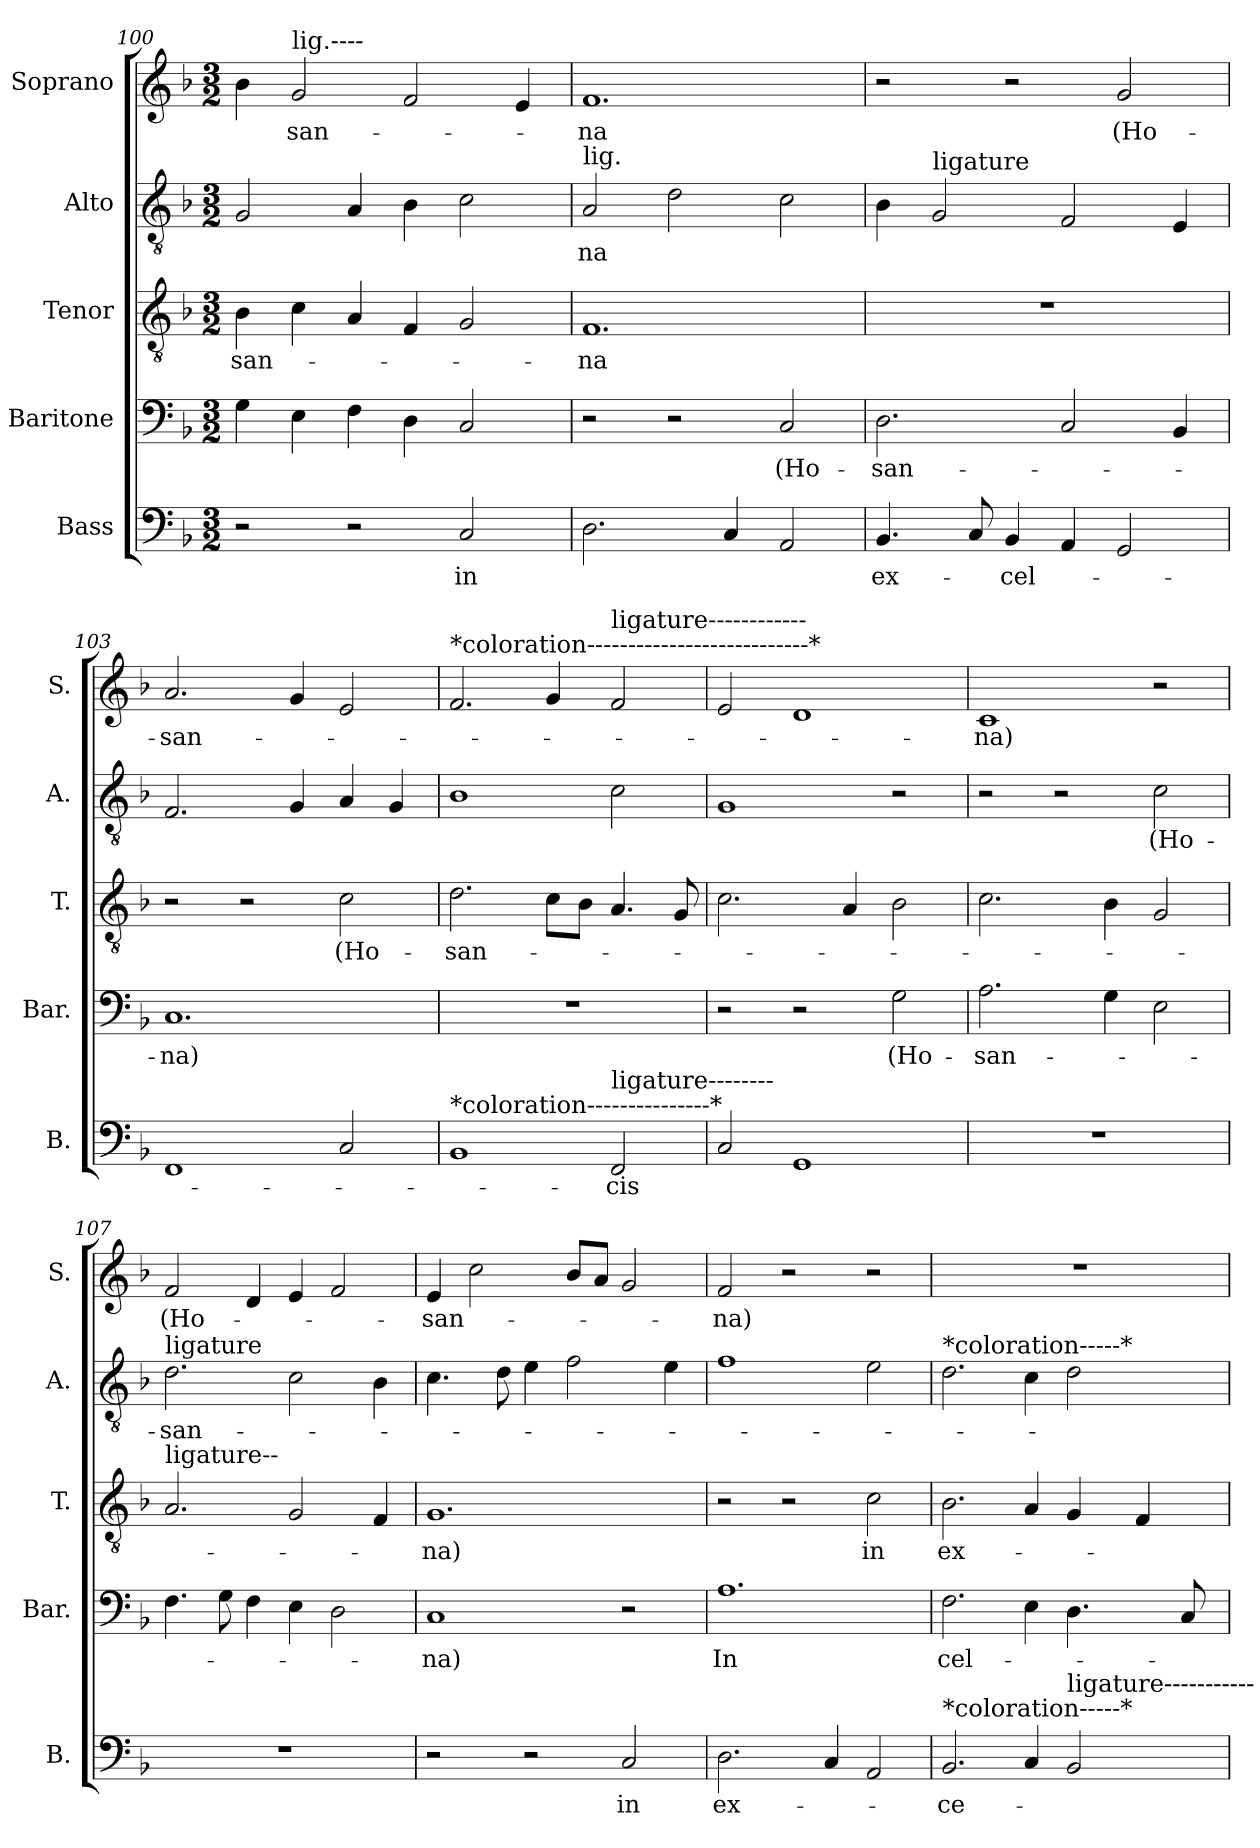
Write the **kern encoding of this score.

**kern	**text	**kern	**text	**kern	**text	**kern	**text	**kern	**text
*part5	*part5	*part4	*part4	*part3	*part3	*part2	*part2	*part1	*part1
*staff5	*staff5	*staff4	*staff4	*staff3	*staff3	*staff2	*staff2	*staff1	*staff1
*I"Bass	*	*I"Baritone	*	*I"Tenor	*	*I"Alto	*	*I"Soprano	*
*I'B.	*	*I'Bar.	*	*I'T.	*	*I'A.	*	*I'S.	*
*clefF4	*	*clefF4	*	*clefGv2	*	*clefGv2	*	*clefG2	*
*k[b-]	*	*k[b-]	*	*k[b-]	*	*k[b-]	*	*k[b-]	*
*M3/2	*	*M3/2	*	*M3/2	*	*M3/2	*	*M3/2	*
=100	=100	=100	=100	=100	=100	=100	=100	=100	=100
!	!	!	!	!	!LO:LY:b	!	!	!	!
2r	.	4G\	.	4B-\	-san-	2G/	.	4b-\	.
!	!	!	!	!	!	!	!	!LO:TX:a:t=lig.----	!
!	!	!	!	!	!	!	!	!	!LO:LY:b
.	.	4E\	.	4c\	.	.	.	2g/	san-
2r	.	4F\	.	4A/	.	4A/	.	.	.
.	.	4D\	.	4F/	.	4B-\	.	2f/	.
!	!LO:LY:b	!	!	!	!	!	!	!	!
2C/	-in	2C/	.	2G/	.	2c\	.	.	.
.	.	.	.	.	.	.	.	4e/	.
=101	=101	=101	=101	=101	=101	=101	=101	=101	=101
!	!	!	!	!	!	!LO:TX:a:t=lig.	!	!	!
!	!	!	!	!	!LO:LY:b	!	!LO:LY:b	!	!LO:LY:b
2.D\	.	2r	.	1.F	-na	2A/	-na	1.f	-na
.	.	2r	.	.	.	2d\	.	.	.
4C/	.	.	.	.	.	.	.	.	.
!	!	!	!LO:LY:b	!	!	!	!	!	!
2AA/	.	2C/	(Ho-	.	.	2c\	.	.	.
=102	=102	=102	=102	=102	=102	=102	=102	=102	=102
!	!LO:LY:b	!	!LO:LY:b	!	!	!	!	!	!
4.BB-/	ex-	2.D\	-san-	1.r	.	4B-\	.	2r	.
!	!	!	!	!	!	!LO:TX:a:t=ligature	!	!	!
.	.	.	.	.	.	2G/	.	.	.
8C/	.	.	.	.	.	.	.	.	.
!	!LO:LY:b	!	!	!	!	!	!	!	!
4BB-/	-cel-	.	.	.	.	.	.	2r	.
4AA/	.	2C/	.	.	.	2F/	.	.	.
!	!	!	!	!	!	!	!	!	!LO:LY:b
2GG/	.	.	.	.	.	.	.	2g/	(Ho-
.	.	4BB-/	.	.	.	4E/	.	.	.
=103	=103	=103	=103	=103	=103	=103	=103	=103	=103
!	!	!	!LO:LY:b	!	!	!	!	!	!LO:LY:b
1FF	.	1.C	-na)	2r	.	2.F/	.	2.a/	-san-
.	.	.	.	2r	.	.	.	.	.
.	.	.	.	.	.	4G/	.	4g/	.
!	!	!	!	!	!LO:LY:b	!	!	!	!
2C/	.	.	.	2c\	(Ho-	4A/	.	2e/	.
.	.	.	.	.	.	4G/	.	.	.
=104	=104	=104	=104	=104	=104	=104	=104	=104	=104
!	!	!	!	!	!	!	!	!LO:TX:a:t=*coloration---------------------------*	!
!LO:TX:a:t=*coloration---------------*	!	!	!	!	!	!	!	!	!
!	!	!	!	!	!LO:LY:b	!	!	!	!
1BB-	.	1.r	.	2.d\	-san-	1B-	.	2.f/	.
.	.	.	.	8c\L	.	.	.	4g/	.
.	.	.	.	8B-\J	.	.	.	.	.
!	!	!	!	!	!	!	!	!LO:TX:a:t=ligature------------	!
!LO:TX:a:t=ligature--------	!	!	!	!	!	!	!	!	!
!	!LO:LY:b	!	!	!	!	!	!	!	!
2FF/	-cis	.	.	4.A/	.	2c\	.	2f/	.
.	.	.	.	8G/	.	.	.	.	.
=105	=105	=105	=105	=105	=105	=105	=105	=105	=105
2C/	.	2r	.	2.c\	.	1G	.	2e/	.
1GG	.	2r	.	.	.	.	.	1d	.
.	.	.	.	4A/	.	.	.	.	.
!	!	!	!LO:LY:b	!	!	!	!	!	!
.	.	2G\	(Ho-	2B-\	.	2r	.	.	.
=106	=106	=106	=106	=106	=106	=106	=106	=106	=106
!	!	!	!LO:LY:b	!	!	!	!	!	!LO:LY:b
1.r	.	2.A\	-san-	2.c\	.	2r	.	1c	-na)
.	.	.	.	.	.	2r	.	.	.
.	.	4G\	.	4B-\	.	.	.	.	.
!	!	!	!	!	!	!	!LO:LY:b	!	!
.	.	2E\	.	2G/	.	2c\	(Ho-	2r	.
=107	=107	=107	=107	=107	=107	=107	=107	=107	=107
!	!	!	!	!	!	!LO:TX:a:t=ligature	!	!	!
!	!	!	!	!LO:TX:a:t=ligature--	!	!	!	!	!
!	!	!	!	!	!	!	!LO:LY:b	!	!LO:LY:b
1.r	.	4.F\	.	2.A/	.	2.d\	-san-	2f/	(Ho-
.	.	8G\	.	.	.	.	.	.	.
.	.	4F\	.	.	.	.	.	4d/	.
.	.	4E\	.	2G/	.	2c\	.	4e/	.
.	.	2D\	.	.	.	.	.	2f/	.
.	.	.	.	4F/	.	4B-\	.	.	.
=108	=108	=108	=108	=108	=108	=108	=108	=108	=108
!	!	!	!LO:LY:b	!	!LO:LY:b	!	!	!	!LO:LY:b
2r	.	1C	na)	1.G	-na)	4.c\	.	4e/	-san-
.	.	.	.	.	.	.	.	2cc\	.
.	.	.	.	.	.	8d\	.	.	.
2r	.	.	.	.	.	4e\	.	.	.
.	.	.	.	.	.	2f\	.	8b-/L	.
.	.	.	.	.	.	.	.	8a/J	.
!	!LO:LY:b	!	!	!	!	!	!	!	!
2C/	in	2r	.	.	.	.	.	2g/	.
.	.	.	.	.	.	4e\	.	.	.
=109	=109	=109	=109	=109	=109	=109	=109	=109	=109
!	!LO:LY:b	!	!LO:LY:b	!	!	!	!	!	!LO:LY:b
2.D\	ex-	1.A	In	2r	.	1f	.	2f/	na)
.	.	.	.	2r	.	.	.	2r	.
4C/	.	.	.	.	.	.	.	.	.
!	!	!	!	!	!LO:LY:b	!	!	!	!
2AA/	.	.	.	2c\	in	2e\	.	2r	.
=110	=110	=110	=110	=110	=110	=110	=110	=110	=110
!	!	!	!	!	!	!LO:TX:a:t=*coloration-----*	!	!	!
!LO:TX:a:t=*coloration-----*	!	!	!	!	!	!	!	!	!
!	!LO:LY:b	!	!LO:LY:b	!	!LO:LY:b	!	!	!	!
2.BB-/	-ce-	2.F\	-cel-	2.B-\	ex-	2.d\	.	1.r	.
4C/	.	4E\	.	4A/	.	4c\	.	.	.
!LO:TX:a:t=ligature-----------	!	!	!	!	!	!	!	!	!
2BB-/	.	4.D\	.	4G/	.	2d\	.	.	.
.	.	.	.	4F/	.	.	.	.	.
.	.	8C/	.	.	.	.	.	.	.
=	=	=	=	=	=	=	=	=	=
*-	*-	*-	*-	*-	*-	*-	*-	*-	*-
